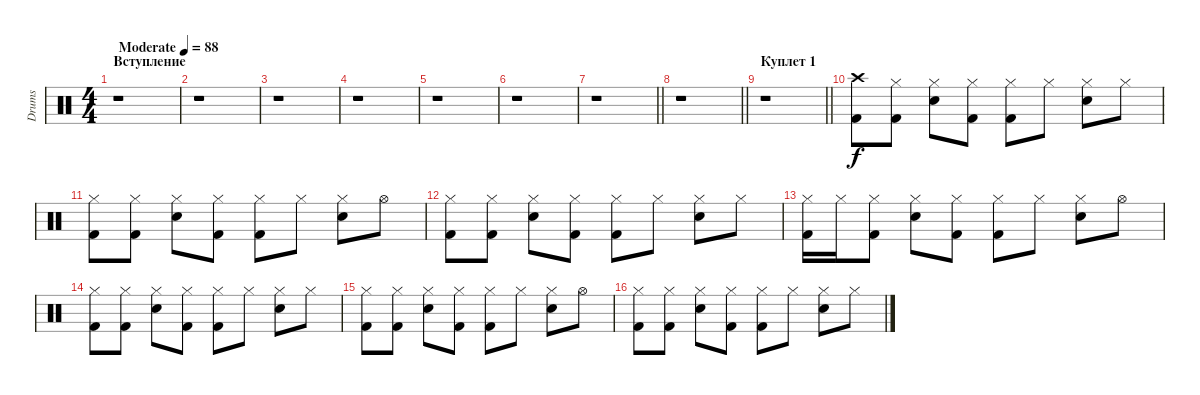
\track ("Drums" "Drums") {instrument percussion}
\staff {score}
\articulation defaults
\ts (4 4)
\section ("" "Вступление")
\tempo (88 "Moderate")
\clef neutral
\ks c
r.1{dy f} |
r.1 |
r.1 |
r.1 |
r.1 |
r.1 |
\barLineRight lightlight
r.1 |
\barLineRight lightlight
r.1 |
\section ("" "Куплет 1")
\barLineRight lightlight
r.1 |
("Kick (hit) 2" "Crash high (hit)").8 ("Kick (hit) 2" "Hi-Hat (closed)").8 ("Snare (hit) 2" "Hi-Hat (closed)").8 ("Kick (hit) 2" "Hi-Hat (closed)").8 ("Kick (hit) 2" "Hi-Hat (closed)").8 "Hi-Hat (closed)".8 ("Snare (hit) 2" "Hi-Hat (closed)").8 "Hi-Hat (closed)".8 |
("Kick (hit) 2" "Hi-Hat (closed)").8 ("Kick (hit) 2" "Hi-Hat (closed)").8 ("Snare (hit) 2" "Hi-Hat (closed)").8 ("Kick (hit) 2" "Hi-Hat (closed)").8 ("Kick (hit) 2" "Hi-Hat (closed)").8 "Hi-Hat (closed)".8 ("Snare (hit) 2" "Hi-Hat (closed)").8 "Hi-Hat (open)".8 |
("Kick (hit) 2" "Hi-Hat (closed)").8 ("Kick (hit) 2" "Hi-Hat (closed)").8 ("Snare (hit) 2" "Hi-Hat (closed)").8 ("Kick (hit) 2" "Hi-Hat (closed)").8 ("Kick (hit) 2" "Hi-Hat (closed)").8 "Hi-Hat (closed)".8 ("Snare (hit) 2" "Hi-Hat (closed)").8 "Hi-Hat (closed)".8 |
("Kick (hit) 2" "Hi-Hat (closed)").16 "Hi-Hat (closed)".16 ("Kick (hit) 2" "Hi-Hat (closed)").8 ("Snare (hit) 2" "Hi-Hat (closed)").8 ("Kick (hit) 2" "Hi-Hat (closed)").8 ("Kick (hit) 2" "Hi-Hat (closed)").8 "Hi-Hat (closed)".8 ("Snare (hit) 2" "Hi-Hat (closed)").8 "Hi-Hat (open)".8 |
("Kick (hit) 2" "Hi-Hat (closed)").8 ("Kick (hit) 2" "Hi-Hat (closed)").8 ("Snare (hit) 2" "Hi-Hat (closed)").8 ("Kick (hit) 2" "Hi-Hat (closed)").8 ("Kick (hit) 2" "Hi-Hat (closed)").8 "Hi-Hat (closed)".8 ("Snare (hit) 2" "Hi-Hat (closed)").8 "Hi-Hat (closed)".8 |
("Kick (hit) 2" "Hi-Hat (closed)").8 ("Kick (hit) 2" "Hi-Hat (closed)").8 ("Snare (hit) 2" "Hi-Hat (closed)").8 ("Kick (hit) 2" "Hi-Hat (closed)").8 ("Kick (hit) 2" "Hi-Hat (closed)").8 "Hi-Hat (closed)".8 ("Snare (hit) 2" "Hi-Hat (closed)").8 "Hi-Hat (open)".8 |
("Kick (hit) 2" "Hi-Hat (closed)").8 ("Kick (hit) 2" "Hi-Hat (closed)").8 ("Snare (hit) 2" "Hi-Hat (closed)").8 ("Kick (hit) 2" "Hi-Hat (closed)").8 ("Kick (hit) 2" "Hi-Hat (closed)").8 "Hi-Hat (closed)".8 ("Snare (hit) 2" "Hi-Hat (closed)").8 "Hi-Hat (closed)".8
